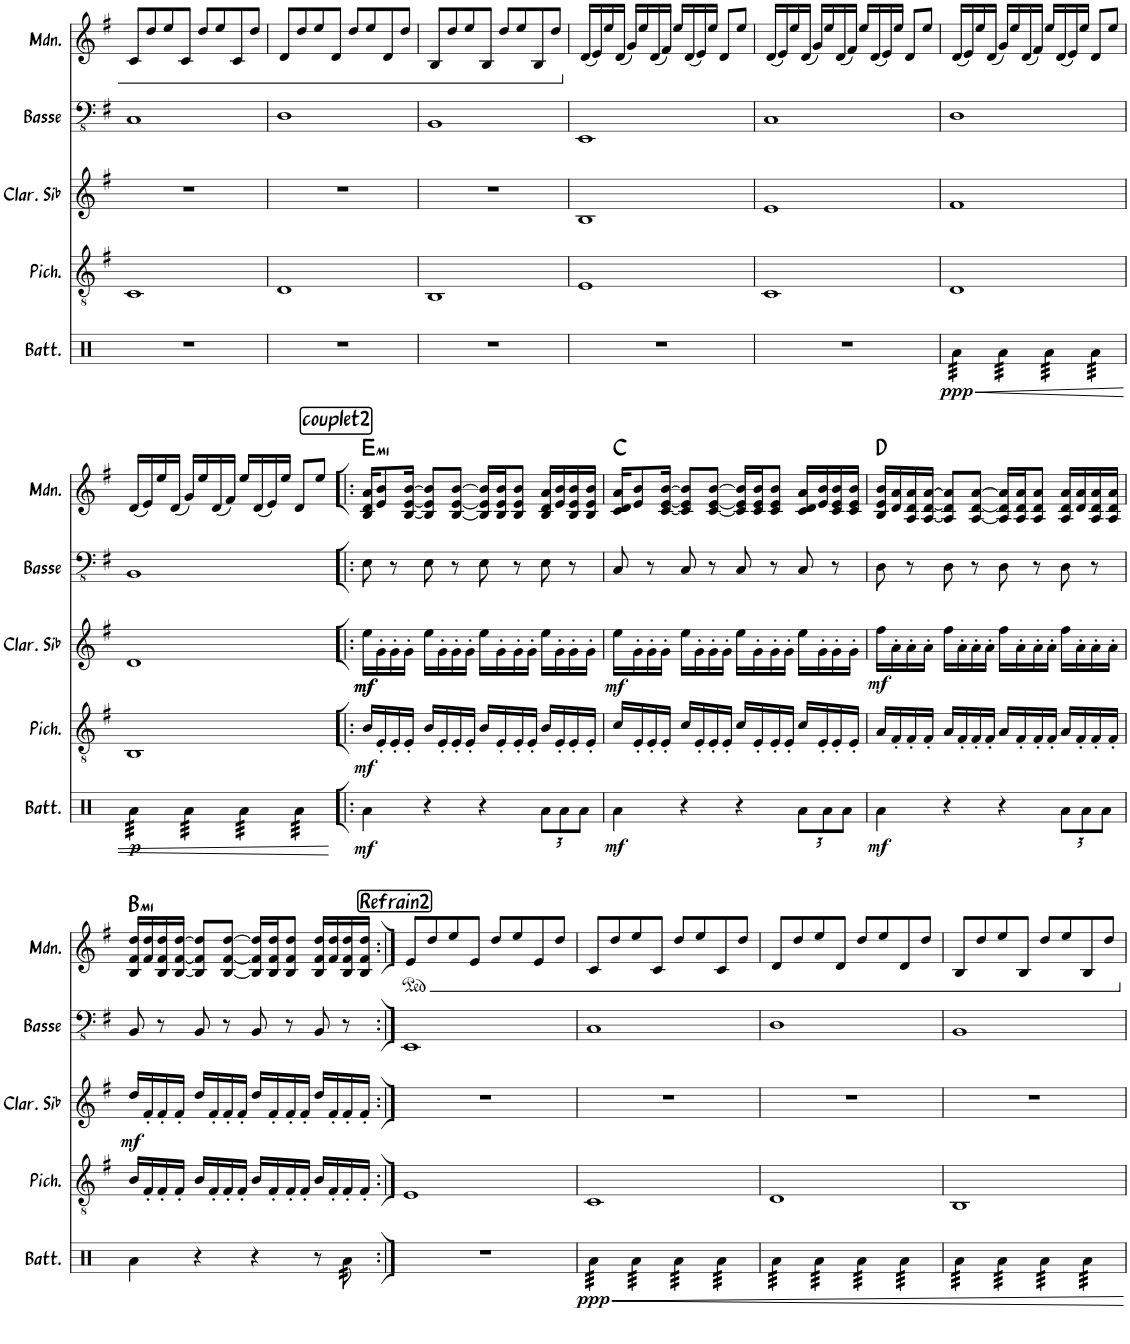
**kern	**dynam	**kern	**dynam	**kern	**dynam	**kern	**kern	**harte
*part5	*part5	*part4	*part4	*part3	*part3	*part2	*part1	*part1
*staff5	*staff5	*staff4	*staff4	*staff3	*staff3	*staff2	*staff1	*
*I"Batterie	*	*I"Pichotte	*	*I"Clarinette en Sib	*	*I"Basse	*I"Mandoline	*
*I'Batt.	*	*I'Pich.	*	*I'Clar. Sib	*	*I'Basse	*I'Mdn.	*
!!LO:PB:g=z
*clefX	*	*clefGv2	*	*clefG2	*	*clefFv4	*clefG2	*
*	*	*ITrd1c2	*	*ITrd1c2	*	*	*	*
*k[]	*	*k[f#]	*	*k[f#]	*	*k[f#]	*k[f#]	*
*M4/4	*	*M4/4	*	*M4/4	*	*M4/4	*M4/4	*
=14	=14	=14	=14	=14	=14	=14	=14	=14
1r	.	1C	.	1r	.	1CC	8c/L	.
.	.	.	.	.	.	.	8dd/	.
.	.	.	.	.	.	.	8ee/	.
.	.	.	.	.	.	.	8c/J	.
.	.	.	.	.	.	.	8dd/L	.
.	.	.	.	.	.	.	8ee/	.
.	.	.	.	.	.	.	8c/	.
.	.	.	.	.	.	.	8dd/J	.
=15	=15	=15	=15	=15	=15	=15	=15	=15
1r	.	1D	.	1r	.	1DD	8d/L	.
.	.	.	.	.	.	.	8dd/	.
.	.	.	.	.	.	.	8ee/	.
.	.	.	.	.	.	.	8d/J	.
.	.	.	.	.	.	.	8dd/L	.
.	.	.	.	.	.	.	8ee/	.
.	.	.	.	.	.	.	8d/	.
.	.	.	.	.	.	.	8dd/J	.
=16	=16	=16	=16	=16	=16	=16	=16	=16
1r	.	1BB	.	1r	.	1BBB	8B/L	.
.	.	.	.	.	.	.	8dd/	.
.	.	.	.	.	.	.	8ee/	.
.	.	.	.	.	.	.	8B/J	.
.	.	.	.	.	.	.	8dd/L	.
.	.	.	.	.	.	.	8ee/	.
.	.	.	.	.	.	.	8B/	.
.	.	.	.	.	.	.	8dd/J	.
=17	=17	=17	=17	=17	=17	=17	=17	=17
1r	.	1E	.	1B	.	1EEE	(16d/LL	.
.	.	.	.	.	.	.	16e/)	.
.	.	.	.	.	.	.	16ee/	.
.	.	.	.	.	.	.	(16d/JJ	.
.	.	.	.	.	.	.	16g/LL)	.
.	.	.	.	.	.	.	16ee/	.
.	.	.	.	.	.	.	(16d/	.
.	.	.	.	.	.	.	16f#/JJ)	.
.	.	.	.	.	.	.	16ee/LL	.
.	.	.	.	.	.	.	(16d/	.
.	.	.	.	.	.	.	16e/)	.
.	.	.	.	.	.	.	16ee/JJ	.
.	.	.	.	.	.	.	8d/L	.
.	.	.	.	.	.	.	8ee/J	.
=18	=18	=18	=18	=18	=18	=18	=18	=18
1r	.	1C	.	1e	.	1CC	(16d/LL	.
.	.	.	.	.	.	.	16e/)	.
.	.	.	.	.	.	.	16ee/	.
.	.	.	.	.	.	.	(16d/JJ	.
.	.	.	.	.	.	.	16g/LL)	.
.	.	.	.	.	.	.	16ee/	.
.	.	.	.	.	.	.	(16d/	.
.	.	.	.	.	.	.	16f#/JJ)	.
.	.	.	.	.	.	.	16ee/LL	.
.	.	.	.	.	.	.	(16d/	.
.	.	.	.	.	.	.	16e/)	.
.	.	.	.	.	.	.	16ee/JJ	.
.	.	.	.	.	.	.	8d/L	.
.	.	.	.	.	.	.	8ee/J	.
=19	=19	=19	=19	=19	=19	=19	=19	=19
!	!LO:HP:b	!	!	!	!	!	!	!
!	!LO:DY:n=1:b	!	!	!	!	!	!	!
*tremolo	*	*	*	*	*	*	*	*
32Ra\LLL	< ppp	1D	.	1f#	.	1DD	(16d/LL	.
32Ra\	.	.	.	.	.	.	.	.
32Ra\	.	.	.	.	.	.	16e/)	.
32Ra\	.	.	.	.	.	.	.	.
32Ra\	.	.	.	.	.	.	16ee/	.
32Ra\	.	.	.	.	.	.	.	.
32Ra\	.	.	.	.	.	.	(16d/JJ	.
32Ra\JJJ	.	.	.	.	.	.	.	.
32Ra\LLL	.	.	.	.	.	.	16g/LL)	.
32Ra\	.	.	.	.	.	.	.	.
32Ra\	.	.	.	.	.	.	16ee/	.
32Ra\	.	.	.	.	.	.	.	.
32Ra\	.	.	.	.	.	.	(16d/	.
32Ra\	.	.	.	.	.	.	.	.
32Ra\	.	.	.	.	.	.	16f#/JJ)	.
32Ra\JJJ	.	.	.	.	.	.	.	.
32Ra\LLL	.	.	.	.	.	.	16ee/LL	.
32Ra\	.	.	.	.	.	.	.	.
32Ra\	.	.	.	.	.	.	(16d/	.
32Ra\	.	.	.	.	.	.	.	.
32Ra\	.	.	.	.	.	.	16e/)	.
32Ra\	.	.	.	.	.	.	.	.
32Ra\	.	.	.	.	.	.	16ee/JJ	.
32Ra\JJJ	.	.	.	.	.	.	.	.
32Ra\LLL	.	.	.	.	.	.	8d/L	.
32Ra\	.	.	.	.	.	.	.	.
32Ra\	.	.	.	.	.	.	.	.
32Ra\	.	.	.	.	.	.	.	.
32Ra\	.	.	.	.	.	.	8ee/J	.
32Ra\	.	.	.	.	.	.	.	.
32Ra\	.	.	.	.	.	.	.	.
32Ra\JJJ	.	.	.	.	.	.	.	.
!!LO:LB:g=z
=20	=20	=20	=20	=20	=20	=20	=20	=20
!	!LO:DY:b	!	!	!	!	!	!	!
32Ra\LLL	p	1BB	.	1d	.	1BBB	(16d/LL	.
32Ra\	.	.	.	.	.	.	.	.
32Ra\	.	.	.	.	.	.	16e/)	.
32Ra\	.	.	.	.	.	.	.	.
32Ra\	.	.	.	.	.	.	16ee/	.
32Ra\	.	.	.	.	.	.	.	.
32Ra\	.	.	.	.	.	.	(16d/JJ	.
32Ra\JJJ	.	.	.	.	.	.	.	.
32Ra\LLL	.	.	.	.	.	.	16g/LL)	.
32Ra\	.	.	.	.	.	.	.	.
32Ra\	.	.	.	.	.	.	16ee/	.
32Ra\	.	.	.	.	.	.	.	.
32Ra\	.	.	.	.	.	.	(16d/	.
32Ra\	.	.	.	.	.	.	.	.
32Ra\	.	.	.	.	.	.	16f#/JJ)	.
32Ra\JJJ	.	.	.	.	.	.	.	.
32Ra\LLL	.	.	.	.	.	.	16ee/LL	.
32Ra\	.	.	.	.	.	.	.	.
32Ra\	.	.	.	.	.	.	(16d/	.
32Ra\	.	.	.	.	.	.	.	.
32Ra\	.	.	.	.	.	.	16e/)	.
32Ra\	.	.	.	.	.	.	.	.
32Ra\	.	.	.	.	.	.	16ee/JJ	.
32Ra\JJJ	.	.	.	.	.	.	.	.
32Ra\LLL	.	.	.	.	.	.	8d/L	.
32Ra\	.	.	.	.	.	.	.	.
32Ra\	.	.	.	.	.	.	.	.
32Ra\	.	.	.	.	.	.	.	.
32Ra\	.	.	.	.	.	.	8ee/J	.
32Ra\	.	.	.	.	.	.	.	.
32Ra\	.	.	.	.	.	.	.	.
32Ra\JJJ	.	.	.	.	.	.	.	.
*Xtremolo	*	*	*	*	*	*	*	*
.	[	.	.	.	.	.	.	.
!!LO:REH:place=s1:a:rj:fs=14:t=couplet2
=21!|:	=21!|:	=21!|:	=21!|:	=21!|:	=21!|:	=21!|:	=21!|:	=21!|:
!	!LO:DY:b	!	!LO:DY:b	!	!LO:DY:b	!	!	!
!	!	!	!	!	!LO:DY:n=1:b	!	!	!LO:H:kt=mi
4Ra\	mf	16B/LL	mf	16ee\LL	mf mf	8EE\	16B/ 16d/ 16a/KL	E:min
.	.	16E'/	.	16g'\	.	.	8e/ 8b/	.
.	.	16E'/	.	16g'\	.	8r	.	.
.	.	16E'/JJ	.	16g'\JJ	.	.	[16B/ [16e/ [16b/Jk	.
4r	.	16B/LL	.	16ee\LL	.	8EE\	8B/] 8e/] 8b/]L	.
.	.	16E'/	.	16g'\	.	.	.	.
.	.	16E'/	.	16g'\	.	8r	[8B/ [8e/ [8b/J	.
.	.	16E'/JJ	.	16g'\JJ	.	.	.	.
4r	.	16B/LL	.	16ee\LL	.	8EE\	16B/] 16e/] 16b/]LL	.
.	.	16E'/	.	16g'\	.	.	16B/ 16e/ 16b/J	.
.	.	16E'/	.	16g'\	.	8r	8B/ 8e/ 8b/J	.
.	.	16E'/JJ	.	16g'\JJ	.	.	.	.
*Xbrackettup	*	*	*	*	*	*	*	*
12Ra\L	.	16B/LL	.	16ee\LL	.	8EE\	16B/ 16d/ 16a/LL	.
.	.	16E'/	.	16g'\	.	.	16e/ 16b/	.
12Ra\	.	.	.	.	.	.	.	.
.	.	16E'/	.	16g'\	.	8r	16B/ 16e/ 16b/	.
12Ra\J	.	.	.	.	.	.	.	.
.	.	16E'/JJ	.	16g'\JJ	.	.	16B/ 16e/ 16b/JJ	.
=22	=22	=22	=22	=22	=22	=22	=22	=22
!	!LO:DY:b	!	!	!	!LO:DY:b	!	!	!
4Ra\	mf	16c/LL	.	16ee\LL	mf	8CC/	16c/ 16d/ 16a/KL	C:maj
.	.	16E'/	.	16g'\	.	.	8e/ 8b/	.
.	.	16E'/	.	16g'\	.	8r	.	.
.	.	16E'/JJ	.	16g'\JJ	.	.	[16c/ [16e/ [16b/Jk	.
4r	.	16c/LL	.	16ee\LL	.	8CC/	8c/] 8e/] 8b/]L	.
.	.	16E'/	.	16g'\	.	.	.	.
.	.	16E'/	.	16g'\	.	8r	[8c/ [8e/ [8b/J	.
.	.	16E'/JJ	.	16g'\JJ	.	.	.	.
4r	.	16c/LL	.	16ee\LL	.	8CC/	16c/] 16e/] 16b/]LL	.
.	.	16E'/	.	16g'\	.	.	16c/ 16e/ 16b/J	.
.	.	16E'/	.	16g'\	.	8r	8c/ 8e/ 8b/J	.
.	.	16E'/JJ	.	16g'\JJ	.	.	.	.
12Ra\L	.	16c/LL	.	16ee\LL	.	8CC/	16c/ 16d/ 16a/LL	.
.	.	16E'/	.	16g'\	.	.	16e/ 16b/	.
12Ra\	.	.	.	.	.	.	.	.
.	.	16E'/	.	16g'\	.	8r	16c/ 16e/ 16b/	.
12Ra\J	.	.	.	.	.	.	.	.
.	.	16E'/JJ	.	16g'\JJ	.	.	16c/ 16e/ 16b/JJ	.
=23	=23	=23	=23	=23	=23	=23	=23	=23
!	!LO:DY:b	!	!	!	!LO:DY:b	!	!	!
4Ra\	mf	16A/LL	.	16ff#\LL	mf	8DD\	16B/ 16e/ 16b/LL	D:maj
.	.	16F#'/	.	16a'\	.	.	16d/ 16a/	.
.	.	16F#'/	.	16a'\	.	8r	16A/ 16d/ 16a/	.
.	.	16F#'/JJ	.	16a'\JJ	.	.	[16A/ [16d/ [16a/JJ	.
4r	.	16A/LL	.	16ff#\LL	.	8DD\	8A/] 8d/] 8a/]L	.
.	.	16F#'/	.	16a'\	.	.	.	.
.	.	16F#'/	.	16a'\	.	8r	[8A/ [8d/ [8a/J	.
.	.	16F#'/JJ	.	16a'\JJ	.	.	.	.
4r	.	16A/LL	.	16ff#\LL	.	8DD\	16A/] 16d/] 16a/]LL	.
.	.	16F#'/	.	16a'\	.	.	16A/ 16d/ 16a/J	.
.	.	16F#'/	.	16a'\	.	8r	8A/ 8d/ 8a/J	.
.	.	16F#'/JJ	.	16a'\JJ	.	.	.	.
12Ra\L	.	16A/LL	.	16ff#\LL	.	8DD\	16A/ 16d/ 16a/LL	.
.	.	16F#'/	.	16a'\	.	.	16d/ 16a/	.
12Ra\	.	.	.	.	.	.	.	.
.	.	16F#'/	.	16a'\	.	8r	16A/ 16d/ 16a/	.
12Ra\J	.	.	.	.	.	.	.	.
.	.	16F#'/JJ	.	16a'\JJ	.	.	16A/ 16d/ 16a/JJ	.
!!LO:LB:g=z
=24	=24	=24	=24	=24	=24	=24	=24	=24
!	!	!	!	!	!LO:DY:b	!	!	!LO:H:kt=mi
4Ra\	.	16B/LL	.	16dd/LL	mf	8BBB/	16B/ 16f#/ 16dd/LL	B:min
.	.	16F#'/	.	16f#'/	.	.	16f#/ 16dd/	.
.	.	16F#'/	.	16f#'/	.	8r	16B/ 16f#/ 16dd/	.
.	.	16F#'/JJ	.	16f#'/JJ	.	.	[16B/ [16f#/ [16dd/JJ	.
4r	.	16B/LL	.	16dd/LL	.	8BBB/	8B/] 8f#/] 8dd/]L	.
.	.	16F#'/	.	16f#'/	.	.	.	.
.	.	16F#'/	.	16f#'/	.	8r	[8B/ [8f#/ [8dd/J	.
.	.	16F#'/JJ	.	16f#'/JJ	.	.	.	.
4r	.	16B/LL	.	16dd/LL	.	8BBB/	16B/] 16f#/] 16dd/]LL	.
.	.	16F#'/	.	16f#'/	.	.	16B/ 16f#/ 16dd/J	.
.	.	16F#'/	.	16f#'/	.	8r	8B/ 8f#/ 8dd/J	.
.	.	16F#'/JJ	.	16f#'/JJ	.	.	.	.
8r	.	16B/LL	.	16dd/LL	.	8BBB/	16B/ 16f#/ 16dd/LL	.
.	.	16F#'/	.	16f#'/	.	.	16f#/ 16dd/	.
*tremolo	*	*	*	*	*	*	*	*
32Ra\	.	16F#'/	.	16f#'/	.	8r	16B/ 16f#/ 16dd/	.
32Ra\	.	.	.	.	.	.	.	.
32Ra\	.	16F#'/JJ	.	16f#'/JJ	.	.	16B/ 16f#/ 16dd/JJ	.
32Ra\	.	.	.	.	.	.	.	.
!!LO:REH:place=s1:a:rj:fs=14:t=Refrain2
=25:|!	=25:|!	=25:|!	=25:|!	=25:|!	=25:|!	=25:|!	=25:|!	=25:|!
*	*	*	*	*	*	*	*ped	*
1r	.	1E	.	1r	.	1EEE	8e/L	.
.	.	.	.	.	.	.	8dd/	.
.	.	.	.	.	.	.	8ee/	.
.	.	.	.	.	.	.	8e/J	.
.	.	.	.	.	.	.	8dd/L	.
.	.	.	.	.	.	.	8ee/	.
.	.	.	.	.	.	.	8e/	.
.	.	.	.	.	.	.	8dd/J	.
=26	=26	=26	=26	=26	=26	=26	=26	=26
!	!LO:DY:b	!	!	!	!	!	!	!
32Ra\LLL	ppp	1C	.	1r	.	1CC	8c/L	.
32Ra\	.	.	.	.	.	.	.	.
32Ra\	.	.	.	.	.	.	.	.
32Ra\	.	.	.	.	.	.	.	.
32Ra\	.	.	.	.	.	.	8dd/	.
32Ra\	.	.	.	.	.	.	.	.
32Ra\	.	.	.	.	.	.	.	.
32Ra\JJJ	.	.	.	.	.	.	.	.
32Ra\LLL	.	.	.	.	.	.	8ee/	.
32Ra\	.	.	.	.	.	.	.	.
32Ra\	.	.	.	.	.	.	.	.
32Ra\	.	.	.	.	.	.	.	.
32Ra\	.	.	.	.	.	.	8c/J	.
32Ra\	.	.	.	.	.	.	.	.
32Ra\	.	.	.	.	.	.	.	.
32Ra\JJJ	.	.	.	.	.	.	.	.
32Ra\LLL	.	.	.	.	.	.	8dd/L	.
32Ra\	.	.	.	.	.	.	.	.
32Ra\	.	.	.	.	.	.	.	.
32Ra\	.	.	.	.	.	.	.	.
32Ra\	.	.	.	.	.	.	8ee/	.
32Ra\	.	.	.	.	.	.	.	.
32Ra\	.	.	.	.	.	.	.	.
32Ra\JJJ	.	.	.	.	.	.	.	.
32Ra\LLL	.	.	.	.	.	.	8c/	.
32Ra\	.	.	.	.	.	.	.	.
32Ra\	.	.	.	.	.	.	.	.
32Ra\	.	.	.	.	.	.	.	.
32Ra\	.	.	.	.	.	.	8dd/J	.
32Ra\	.	.	.	.	.	.	.	.
32Ra\	.	.	.	.	.	.	.	.
32Ra\JJJ	.	.	.	.	.	.	.	.
=27	=27	=27	=27	=27	=27	=27	=27	=27
32Ra\LLL	.	1D	.	1r	.	1DD	8d/L	.
32Ra\	.	.	.	.	.	.	.	.
32Ra\	.	.	.	.	.	.	.	.
32Ra\	.	.	.	.	.	.	.	.
32Ra\	.	.	.	.	.	.	8dd/	.
32Ra\	.	.	.	.	.	.	.	.
32Ra\	.	.	.	.	.	.	.	.
32Ra\JJJ	.	.	.	.	.	.	.	.
32Ra\LLL	.	.	.	.	.	.	8ee/	.
32Ra\	.	.	.	.	.	.	.	.
32Ra\	.	.	.	.	.	.	.	.
32Ra\	.	.	.	.	.	.	.	.
32Ra\	.	.	.	.	.	.	8d/J	.
32Ra\	.	.	.	.	.	.	.	.
32Ra\	.	.	.	.	.	.	.	.
32Ra\JJJ	.	.	.	.	.	.	.	.
32Ra\LLL	.	.	.	.	.	.	8dd/L	.
32Ra\	.	.	.	.	.	.	.	.
32Ra\	.	.	.	.	.	.	.	.
32Ra\	.	.	.	.	.	.	.	.
32Ra\	.	.	.	.	.	.	8ee/	.
32Ra\	.	.	.	.	.	.	.	.
32Ra\	.	.	.	.	.	.	.	.
32Ra\JJJ	.	.	.	.	.	.	.	.
32Ra\LLL	.	.	.	.	.	.	8d/	.
32Ra\	.	.	.	.	.	.	.	.
32Ra\	.	.	.	.	.	.	.	.
32Ra\	.	.	.	.	.	.	.	.
32Ra\	.	.	.	.	.	.	8dd/J	.
32Ra\	.	.	.	.	.	.	.	.
32Ra\	.	.	.	.	.	.	.	.
32Ra\JJJ	.	.	.	.	.	.	.	.
=28	=28	=28	=28	=28	=28	=28	=28	=28
32Ra\LLL	.	1BB	.	1r	.	1BBB	8B/L	.
32Ra\	.	.	.	.	.	.	.	.
32Ra\	.	.	.	.	.	.	.	.
32Ra\	.	.	.	.	.	.	.	.
32Ra\	.	.	.	.	.	.	8dd/	.
32Ra\	.	.	.	.	.	.	.	.
32Ra\	.	.	.	.	.	.	.	.
32Ra\JJJ	.	.	.	.	.	.	.	.
32Ra\LLL	.	.	.	.	.	.	8ee/	.
32Ra\	.	.	.	.	.	.	.	.
32Ra\	.	.	.	.	.	.	.	.
32Ra\	.	.	.	.	.	.	.	.
32Ra\	.	.	.	.	.	.	8B/J	.
32Ra\	.	.	.	.	.	.	.	.
32Ra\	.	.	.	.	.	.	.	.
32Ra\JJJ	.	.	.	.	.	.	.	.
32Ra\LLL	.	.	.	.	.	.	8dd/L	.
32Ra\	.	.	.	.	.	.	.	.
32Ra\	.	.	.	.	.	.	.	.
32Ra\	.	.	.	.	.	.	.	.
32Ra\	.	.	.	.	.	.	8ee/	.
32Ra\	.	.	.	.	.	.	.	.
32Ra\	.	.	.	.	.	.	.	.
32Ra\JJJ	.	.	.	.	.	.	.	.
32Ra\LLL	.	.	.	.	.	.	8B/	.
32Ra\	.	.	.	.	.	.	.	.
32Ra\	.	.	.	.	.	.	.	.
32Ra\	.	.	.	.	.	.	.	.
32Ra\	.	.	.	.	.	.	8dd/J	.
32Ra\	.	.	.	.	.	.	.	.
32Ra\	.	.	.	.	.	.	.	.
32Ra\JJJ	.	.	.	.	.	.	.	.
*Xtremolo	*	*	*	*	*	*	*	*
*	*	*	*	*	*	*	*Xped	*
=	=	=	=	=	=	=	=	=
*-	*-	*-	*-	*-	*-	*-	*-	*-
